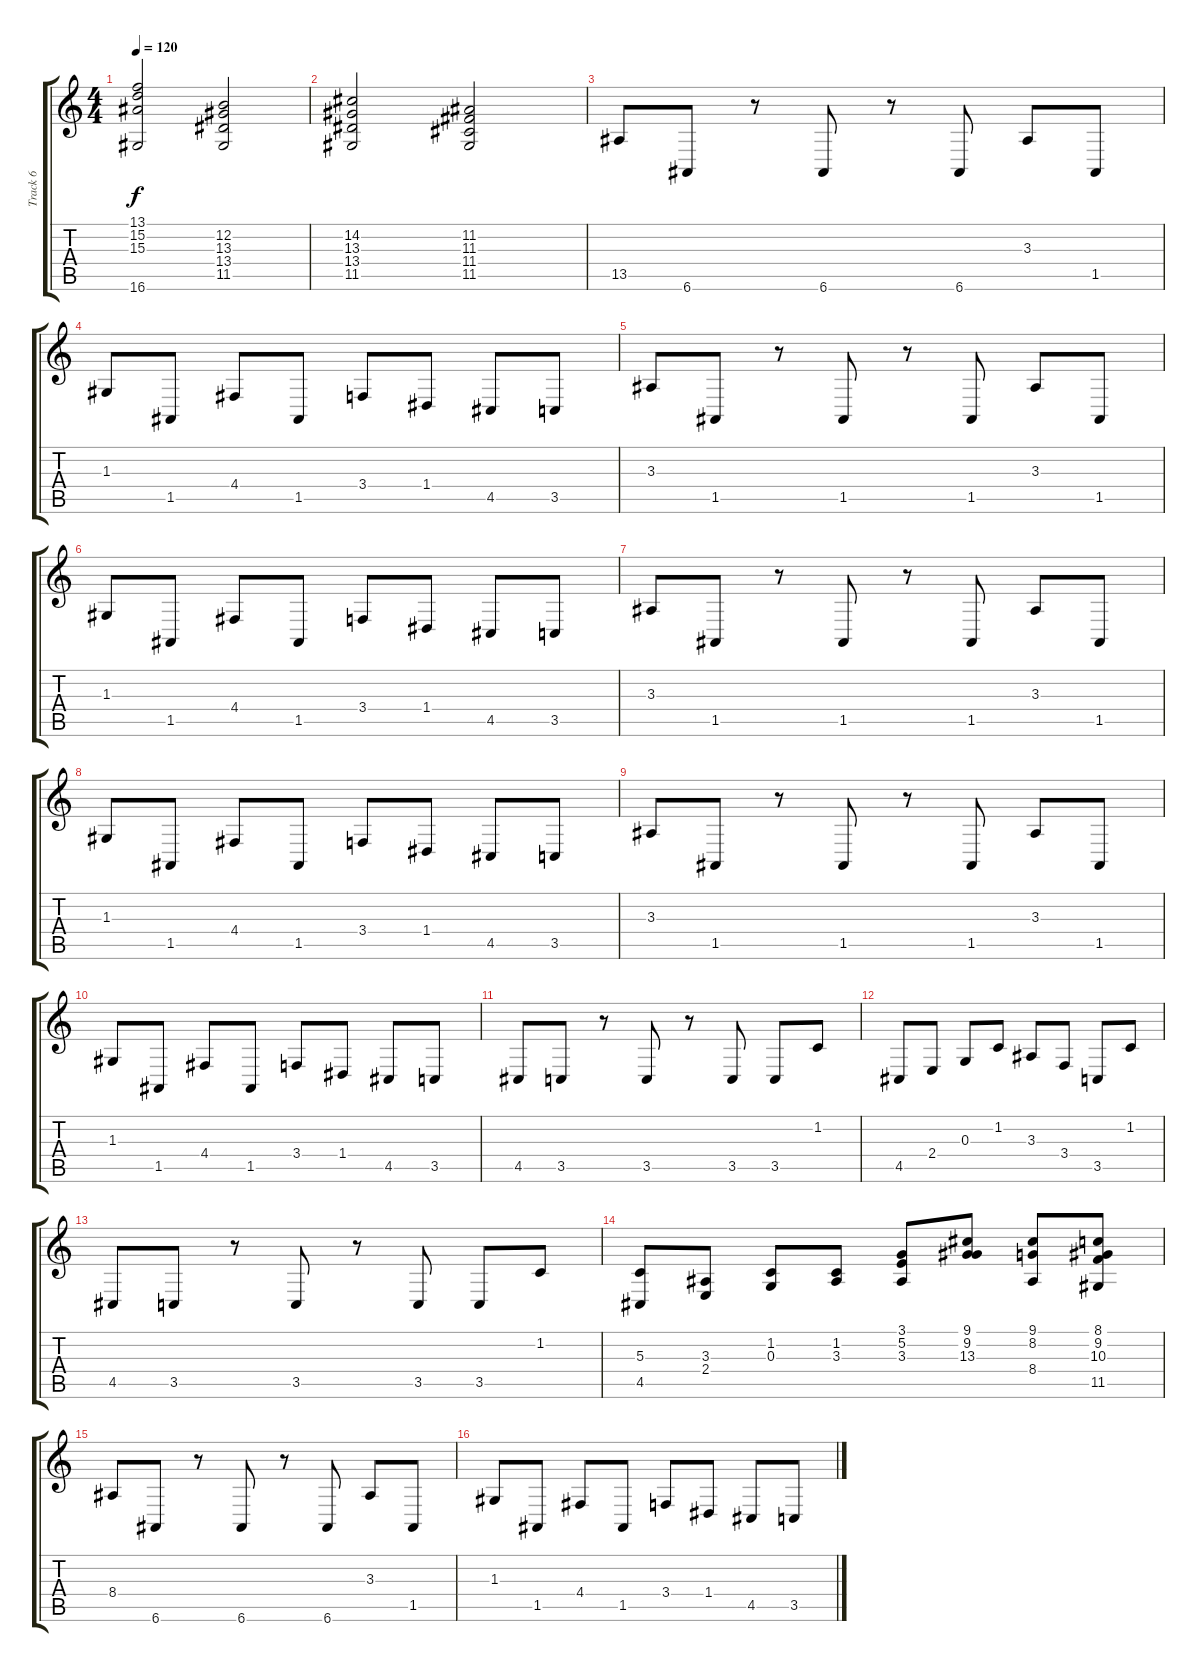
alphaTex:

\track ("Track 6" "Track 6") {instrument stringensemble1}
\staff {score tabs}
\tuning (E4 B3 G3 D3 A2 E2) {hide}
\ts (4 4)
\tempo 120
\clef g2
\ks c
(13.1 15.2 15.3 16.6).2{dy f} (12.2 13.3 13.4 11.5).2 |
(14.2 13.3 13.4 11.5).2 (11.2 11.3 11.4 11.5).2 |
13.5.8 6.6.8 r.8 6.6.8 r.8 6.6.8 3.3.8 1.5.8 |
1.3.8 1.5.8 4.4.8 1.5.8 3.4.8 1.4.8 4.5.8 3.5.8 |
3.3.8 1.5.8 r.8 1.5.8 r.8 1.5.8 3.3.8 1.5.8 |
1.3.8 1.5.8 4.4.8 1.5.8 3.4.8 1.4.8 4.5.8 3.5.8 |
3.3.8 1.5.8 r.8 1.5.8 r.8 1.5.8 3.3.8 1.5.8 |
1.3.8 1.5.8 4.4.8 1.5.8 3.4.8 1.4.8 4.5.8 3.5.8 |
3.3.8 1.5.8 r.8 1.5.8 r.8 1.5.8 3.3.8 1.5.8 |
1.3.8 1.5.8 4.4.8 1.5.8 3.4.8 1.4.8 4.5.8 3.5.8 |
4.5.8 3.5.8 r.8 3.5.8 r.8 3.5.8 3.5.8 1.2.8 |
4.5.8 2.4.8 0.3.8 1.2.8 3.3.8 3.4.8 3.5.8 1.2.8 |
4.5.8 3.5.8 r.8 3.5.8 r.8 3.5.8 3.5.8 1.2.8 |
(5.3 4.5).8 (3.3 2.4).8 (1.2 0.3).8 (1.2 3.3).8 (3.1 5.2 3.3).8 (9.1 9.2 13.3).8 (9.1 8.2 8.4).8 (8.1 9.2 10.3 11.5).8 |
8.4.8 6.6.8 r.8 6.6.8 r.8 6.6.8 3.3.8 1.5.8 |
1.3.8 1.5.8 4.4.8 1.5.8 3.4.8 1.4.8 4.5.8 3.5.8
